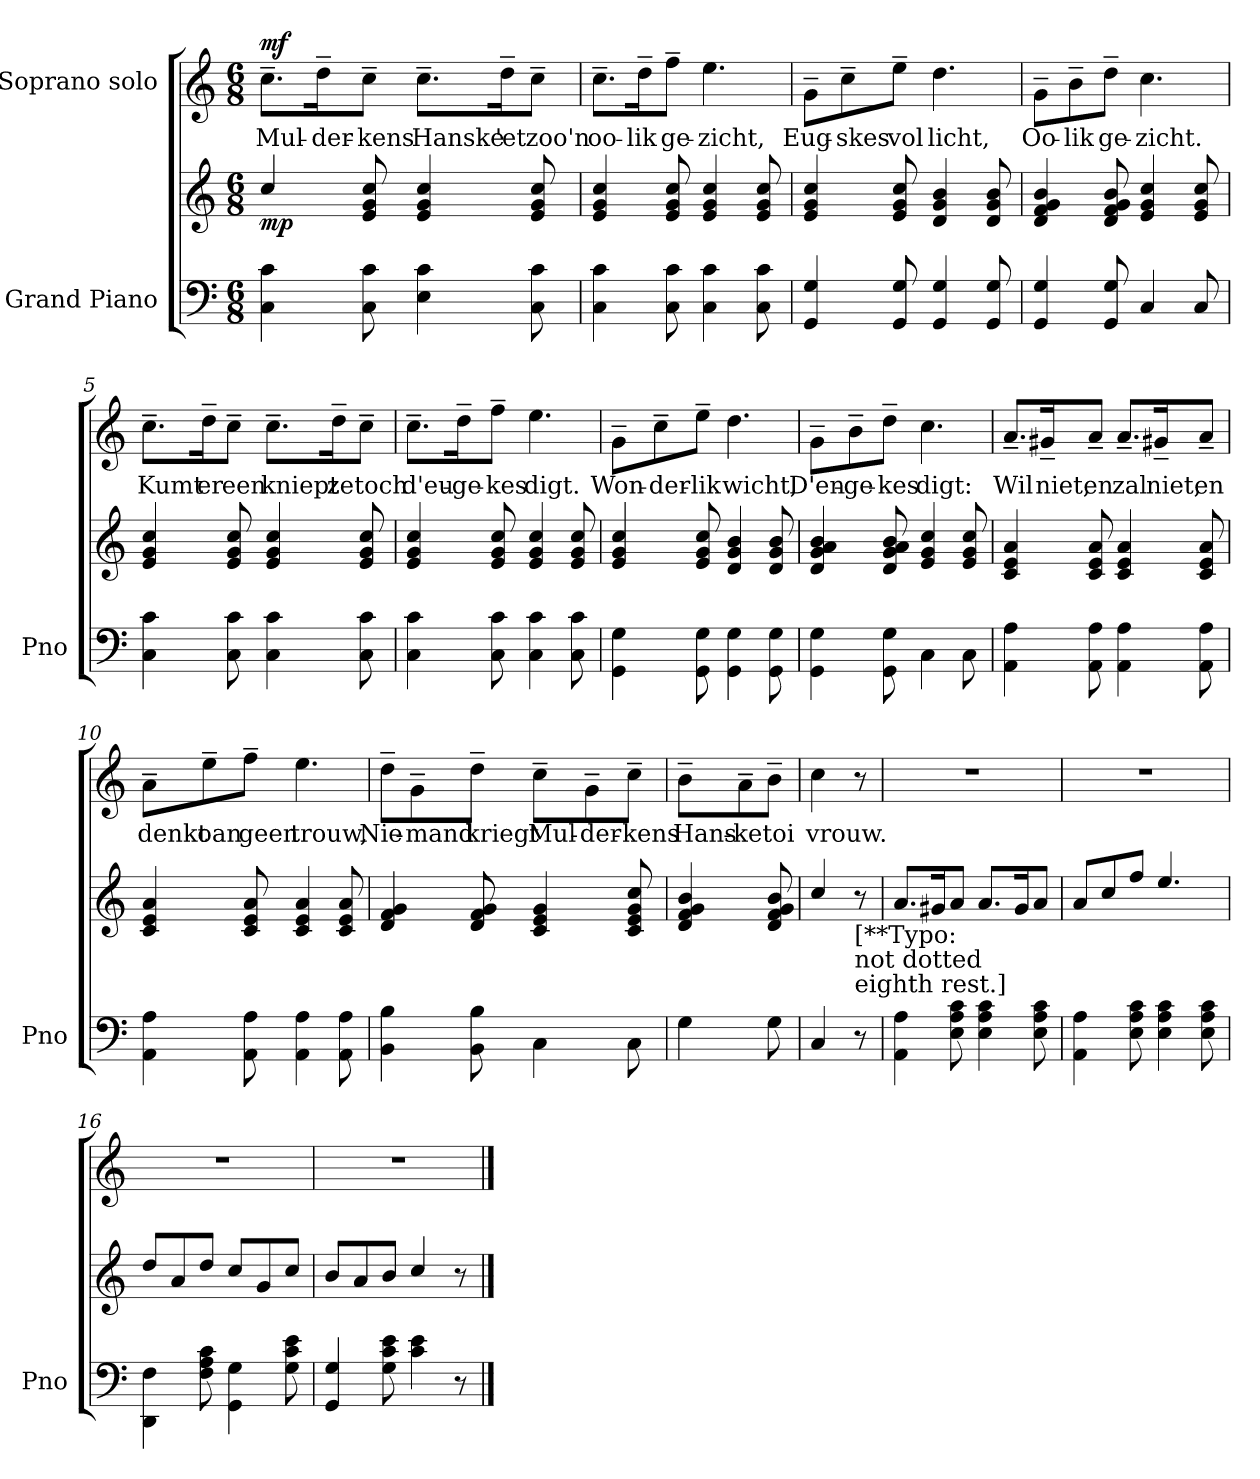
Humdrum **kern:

**kern	**kern	**dynam	**kern	**text	**dynam
*part2	*part2	*part2	*part1	*part1	*part1
*staff3	*staff2	*staff2/3	*staff1	*staff1	*staff1
*I"Grand Piano	*	*	*I"Soprano solo	*	*
*I'Pno	*	*	*	*	*
*clefF4	*clefG2	*	*clefG2	*	*
*k[]	*k[]	*	*k[]	*	*
*M6/8	*M6/8	*	*M6/8	*	*
*MM60	*MM60	*	*MM60	*	*
=1	=1	=1	=1	=1	=1
!	!	!LO:DY:b	!	!LO:LY:b	!LO:DY:b
4C\ 4c\	4cc/	mp	8.cc~\L	Mul-	mf
!	!	!	!	!LO:LY:b	!
.	.	.	16dd~\K	-der-	.
!	!	!	!	!LO:LY:b	!
8C\ 8c\	8e/ 8g/ 8cc/	.	8cc~\J	-kens	.
!	!	!	!	!LO:LY:b	!
4E\ 4c\	4e/ 4g/ 4cc/	.	8.cc~\L	Hanske	.
!	!	!	!	!LO:LY:b	!
.	.	.	16dd~\K	'et	.
!	!	!	!	!LO:LY:b	!
8C\ 8c\	8e/ 8g/ 8cc/	.	8cc~\J	zoo'n	.
=2	=2	=2	=2	=2	=2
!	!	!	!	!LO:LY:b	!
4C\ 4c\	4e/ 4g/ 4cc/	.	8.cc~\L	oo-	.
!	!	!	!	!LO:LY:b	!
.	.	.	16dd~\K	-lik	.
!	!	!	!	!LO:LY:b	!
8C\ 8c\	8e/ 8g/ 8cc/	.	8ff~\J	ge-	.
!	!	!	!	!LO:LY:b	!
4C\ 4c\	4e/ 4g/ 4cc/	.	4.ee\	-zicht,	.
8C\ 8c\	8e/ 8g/ 8cc/	.	.	.	.
=3	=3	=3	=3	=3	=3
!	!	!	!	!LO:LY:b	!
4GG/ 4G/	4e/ 4g/ 4cc/	.	8g~\L	Eug-	.
!	!	!	!	!LO:LY:b	!
.	.	.	8cc~\	-skes	.
!	!	!	!	!LO:LY:b	!
8GG/ 8G/	8e/ 8g/ 8cc/	.	8ee~\J	vol	.
!	!	!	!	!LO:LY:b	!
4GG/ 4G/	4d/ 4g/ 4b/	.	4.dd\	licht,	.
8GG/ 8G/	8d/ 8g/ 8b/	.	.	.	.
!!LO:LB:g=z
=4	=4	=4	=4	=4	=4
!	!	!	!	!LO:LY:b	!
4GG/ 4G/	4d/ 4f/ 4g/ 4b/	.	8g~\L	Oo-	.
!	!	!	!	!LO:LY:b	!
.	.	.	8b~\	-lik	.
!	!	!	!	!LO:LY:b	!
8GG/ 8G/	8d/ 8f/ 8g/ 8b/	.	8dd~\J	ge-	.
!	!	!	!	!LO:LY:b	!
4C/	4e/ 4g/ 4cc/	.	4.cc\	-zicht.	.
8C/	8e/ 8g/ 8cc/	.	.	.	.
=5	=5	=5	=5	=5	=5
!	!	!	!	!LO:LY:b	!
4C\ 4c\	4e/ 4g/ 4cc/	.	8.cc~\L	Kumt	.
!	!	!	!	!LO:LY:b	!
.	.	.	16dd~\K	er	.
!	!	!	!	!LO:LY:b	!
8C\ 8c\	8e/ 8g/ 8cc/	.	8cc~\J	een	.
!	!	!	!	!LO:LY:b	!
4C\ 4c\	4e/ 4g/ 4cc/	.	8.cc~\L	kniept	.
!	!	!	!	!LO:LY:b	!
.	.	.	16dd~\K	ze	.
!	!	!	!	!LO:LY:b	!
8C\ 8c\	8e/ 8g/ 8cc/	.	8cc~\J	toch	.
=6	=6	=6	=6	=6	=6
!	!	!	!	!LO:LY:b	!
4C\ 4c\	4e/ 4g/ 4cc/	.	8.cc~\L	d'eu-	.
!	!	!	!	!LO:LY:b	!
.	.	.	16dd~\K	-ge-	.
!	!	!	!	!LO:LY:b	!
8C\ 8c\	8e/ 8g/ 8cc/	.	8ff~\J	-kes	.
!	!	!	!	!LO:LY:b	!
4C\ 4c\	4e/ 4g/ 4cc/	.	4.ee\	digt.	.
8C\ 8c\	8e/ 8g/ 8cc/	.	.	.	.
!!LO:LB:g=z
=7	=7	=7	=7	=7	=7
!	!	!	!	!LO:LY:b	!
4GG\ 4G\	4e/ 4g/ 4cc/	.	8g~\L	Won-	.
!	!	!	!	!LO:LY:b	!
.	.	.	8cc~\	-der-	.
!	!	!	!	!LO:LY:b	!
8GG\ 8G\	8e/ 8g/ 8cc/	.	8ee~\J	-lik	.
!	!	!	!	!LO:LY:b	!
4GG\ 4G\	4d/ 4g/ 4b/	.	4.dd\	wicht,	.
8GG\ 8G\	8d/ 8g/ 8b/	.	.	.	.
=8	=8	=8	=8	=8	=8
!	!	!	!	!LO:LY:b	!
4GG\ 4G\	4d/ 4g/ 4a/ 4b/	.	8g~\L	D'en-	.
!	!	!	!	!LO:LY:b	!
.	.	.	8b~\	-ge-	.
!	!	!	!	!LO:LY:b	!
8GG\ 8G\	8d/ 8g/ 8a/ 8b/	.	8dd~\J	-kes	.
!	!	!	!	!LO:LY:b	!
4C\	4e/ 4g/ 4cc/	.	4.cc\	digt:	.
8C\	8e/ 8g/ 8cc/	.	.	.	.
=9	=9	=9	=9	=9	=9
!	!	!	!	!LO:LY:b	!
4AA\ 4A\	4c/ 4e/ 4a/	.	8.a~/L	Wil	.
!	!	!	!	!LO:LY:b	!
.	.	.	16g#X~/K	niet,	.
!	!	!	!	!LO:LY:b	!
8AA\ 8A\	8c/ 8e/ 8a/	.	8a~/J	en	.
!	!	!	!	!LO:LY:b	!
4AA\ 4A\	4c/ 4e/ 4a/	.	8.a~/L	zal	.
!	!	!	!	!LO:LY:b	!
.	.	.	16g#X~/K	niet,	.
!	!	!	!	!LO:LY:b	!
8AA\ 8A\	8c/ 8e/ 8a/	.	8a~/J	en	.
!!LO:LB:g=z
=10	=10	=10	=10	=10	=10
!	!	!	!	!LO:LY:b	!
4AA\ 4A\	4c/ 4e/ 4a/	.	8a~\L	denkt	.
!	!	!	!	!LO:LY:b	!
.	.	.	8ee~\	oan	.
!	!	!	!	!LO:LY:b	!
8AA\ 8A\	8c/ 8e/ 8a/	.	8ff~\J	geen	.
!	!	!	!	!LO:LY:b	!
4AA\ 4A\	4c/ 4e/ 4a/	.	4.ee\	trouw,	.
8AA\ 8A\	8c/ 8e/ 8a/	.	.	.	.
=11	=11	=11	=11	=11	=11
!	!	!	!	!LO:LY:b	!
4BB\ 4B\	4d/ 4f/ 4g/	.	8dd~\L	Nie-	.
!	!	!	!	!LO:LY:b	!
.	.	.	8g~\	-mand	.
!	!	!	!	!LO:LY:b	!
8BB\ 8B\	8d/ 8f/ 8g/	.	8dd~\J	kriegt	.
!	!	!	!	!LO:LY:b	!
4C\	4c/ 4e/ 4g/	.	8cc~\L	Mul-	.
!	!	!	!	!LO:LY:b	!
.	.	.	8g~\	-der-	.
!	!	!	!	!LO:LY:b	!
8C\	8c/ 8e/ 8g/ 8cc/	.	8cc~\J	-kens	.
=12	=12	=12	=12	=12	=12
!	!	!	!	!LO:LY:b	!
4G\	4d/ 4f/ 4g/ 4b/	.	8b~\L	Hans-	.
!	!	!	!	!LO:LY:b	!
.	.	.	8a~\	-ke	.
!	!	!	!	!LO:LY:b	!
8G\	8d/ 8f/ 8g/ 8b/	.	8b~\J	toi	.
!!LO:LB:g=z
=13	=13	=13	=13	=13	=13
!	!	!	!	!LO:LY:b	!
4C/	4cc/	.	4cc\	vrouw.	.
!	!LO:TX:b:t=[**Typo&colon;	!	!	!	!
!	!LO:TX:b:t=not dotted	!	!	!	!
!	!LO:TX:b:t=eighth rest.]	!	!	!	!
8r	8r	.	8r	.	.
=14	=14	=14	=14	=14	=14
4AA\ 4A\	8.a/L	.	2.r	.	.
.	16g#X/K	.	.	.	.
8E\ 8A\ 8c\	8a/J	.	.	.	.
4E\ 4A\ 4c\	8.a/L	.	.	.	.
.	16g#/K	.	.	.	.
8E\ 8A\ 8c\	8a/J	.	.	.	.
=15	=15	=15	=15	=15	=15
4AA\ 4A\	8a/L	.	2.r	.	.
.	8cc/	.	.	.	.
8E\ 8A\ 8c\	8ff/J	.	.	.	.
4E\ 4A\ 4c\	4.ee/	.	.	.	.
8E\ 8A\ 8c\	.	.	.	.	.
=16	=16	=16	=16	=16	=16
4DD\ 4F\	8dd/L	.	2.r	.	.
.	8a/	.	.	.	.
8F\ 8A\ 8c\	8dd/J	.	.	.	.
4GG\ 4G\	8cc/L	.	.	.	.
.	8g/	.	.	.	.
8G\ 8c\ 8e\	8cc/J	.	.	.	.
=17	=17	=17	=17	=17	=17
4GG/ 4G/	8b/L	.	2.r	.	.
.	8a/	.	.	.	.
8G\ 8c\ 8e\	8b/J	.	.	.	.
4c\ 4e\	4cc/	.	.	.	.
8r	8r	.	.	.	.
==	==	==	==	==	==
*-	*-	*-	*-	*-	*-
